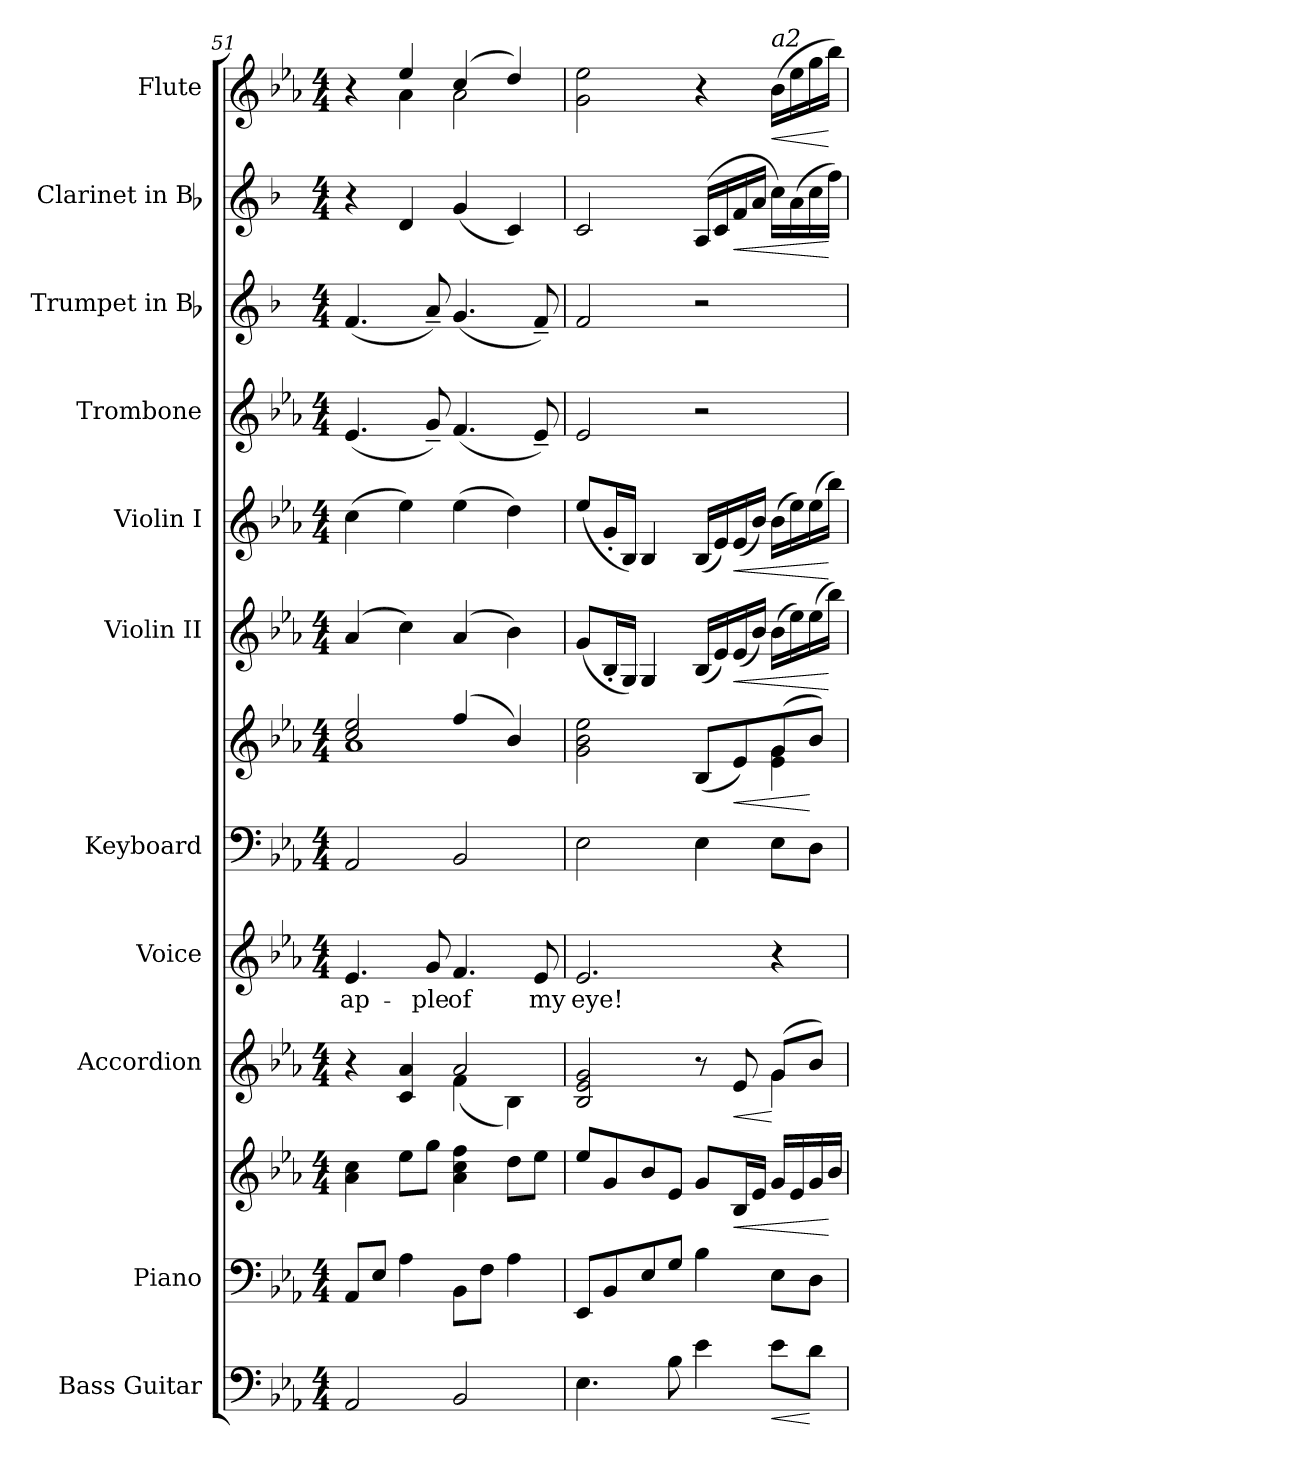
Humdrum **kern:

**kern	**dynam	**kern	**kern	**dynam	**kern	**dynam	**kern	**text	**kern	**kern	**dynam	**kern	**dynam	**kern	**dynam	**kern	**kern	**kern	**dynam	**kern	**dynam
*part11	*part11	*part10	*part10	*part10	*part9	*part9	*part8	*part8	*part7	*part7	*part7	*part6	*part6	*part5	*part5	*part4	*part3	*part2	*part2	*part1	*part1
*staff13	*staff13	*staff12	*staff11	*staff11/12	*staff10	*staff10	*staff9	*staff9	*staff8	*staff7	*staff7/8	*staff6	*staff6	*staff5	*staff5	*staff4	*staff3	*staff2	*staff2	*staff1	*staff1
*I"Bass Guitar	*	*I"Piano	*	*	*I"Accordion	*	*I"Voice	*	*I"Keyboard	*	*	*I"Violin II	*	*I"Violin I	*	*I"Trombone	*I"Trumpet in Bb	*I"Clarinet in Bb	*	*I"Flute	*
*I'Bass	*	*I'Pno.	*	*	*I'Accord.	*	*I'Voice	*	*I'Kbd.	*	*	*I'Vln. II	*	*I'Vln. I	*	*I'Tbn.	*I'Tpt.	*I'Cl.	*	*I'Fl.	*
!!LO:PB:g=z
*clefF4	*	*clefF4	*clefG2	*	*clefG2	*	*clefG2	*	*clefF4	*clefG2	*	*clefG2	*	*clefG2	*	*clefG2	*clefG2	*clefG2	*	*clefG2	*
*ITrd7c12	*	*	*	*	*	*	*	*	*	*	*	*	*	*	*	*ITrd8c14	*ITrd1c2	*ITrd1c2	*	*	*
*k[b-e-a-]	*	*k[b-e-a-]	*k[b-e-a-]	*	*k[b-e-a-]	*	*k[b-e-a-]	*	*k[b-e-a-]	*k[b-e-a-]	*	*k[b-e-a-]	*	*k[b-e-a-]	*	*k[b-e-a-]	*k[b-e-a-]	*k[b-e-a-]	*	*k[b-e-a-]	*
*E-:	*	*E-:	*E-:	*	*E-:	*	*E-:	*	*E-:	*E-:	*	*E-:	*	*E-:	*	*E-:	*E-:	*E-:	*	*E-:	*
*M4/4	*	*M4/4	*M4/4	*	*M4/4	*	*M4/4	*	*M4/4	*M4/4	*	*M4/4	*	*M4/4	*	*M4/4	*M4/4	*M4/4	*	*M4/4	*
=51	=51	=51	=51	=51	=51	=51	=51	=51	=51	=51	=51	=51	=51	=51	=51	=51	=51	=51	=51	=51	=51
*	*	*	*	*	*^	*	*	*	*	*	*	*	*	*	*	*	*	*	*	*	*
!	!	!	!	!	!	!	!	!	!LO:LY:b:color=#000000	!	!	!	!	!	!	!	!	!	!	!	!	!
*	*	*	*	*	*	*	*	*	*	*	*^	*	*	*	*	*	*	*	*	*	*^	*
2AAA-i/	.	8AA-i/L	4a-i\ 4cci	.	4r	2ryy	.	4.e-i/	ap-	2AA-i/	2cci/ 2ee-i	1a-i	.	(4a-i/	.	(4cci\	.	(4.E-i/	(4.e-i/	4r	.	4r	4ryy	.
.	.	8E-i/J	.	.	.	.	.	.	.	.	.	.	.	.	.	.	.	.	.	.	.	.	.	.
.	.	4A-i\	8ee-i\L	.	4ci/ 4a-i	.	.	.	.	.	.	.	.	4cci\)	.	4ee-i\)	.	.	.	4ci/	.	4ee-i/	4a-i\	.
!	!	!	!	!	!	!	!	!	!LO:LY:b:color=#000000	!	!	!	!	!	!	!	!	!	!	!	!	!	!	!
.	.	.	8ggi\J	.	.	.	.	8gi/	-ple	.	.	.	.	.	.	.	.	8G~i/)	8g~i/)	.	.	.	.	.
!	!	!	!	!	!	!	!	!	!LO:LY:b:color=#000000	!	!	!	!	!	!	!	!	!	!	!	!	!	!	!
2BBB-i/	.	8BB-i\L	4a-i\ 4cci 4ffi	.	2a-i/	(4fi\	.	4.fi/	of	2BB-i/	(4ffi/	.	.	(4a-i/	.	(4ee-i\	.	(4.Fi/	(4.fi/	(4fi/	.	(4cci/	2a-i\	.
.	.	8Fi\J	.	.	.	.	.	.	.	.	.	.	.	.	.	.	.	.	.	.	.	.	.	.
.	.	4A-i\	8ddi\L	.	.	4B-i\)	.	.	.	.	4b-i/)	.	.	4b-i\)	.	4ddi\)	.	.	.	4B-i/)	.	4ddi/)	.	.
!	!	!	!	!	!	!	!	!	!LO:LY:b:color=#000000	!	!	!	!	!	!	!	!	!	!	!	!	!	!	!
.	.	.	8ee-i\J	.	.	.	.	8e-i/	my	.	.	.	.	.	.	.	.	8E-~i/)	8e-~i/)	.	.	.	.	.
*	*	*	*	*	*	*	*	*	*	*	*	*	*	*	*	*	*	*	*	*	*	*v	*v	*
=52	=52	=52	=52	=52	=52	=52	=52	=52	=52	=52	=52	=52	=52	=52	=52	=52	=52	=52	=52	=52	=52	=52	=52
!	!	!	!	!	!	!	!	!	!LO:LY:b:color=#000000	!	!	!	!	!	!	!	!	!	!	!	!	!	!
4.EE-i\	.	8EE-i/L	8ee-i/L	.	2B-i/ 2e-i 2gi	2ryy	.	2.e-i/	eye!	2E-i\	2gi\ 2b-i 2ee-i	2ryy	.	(8gi/L	.	(8ee-i/L	.	2E-i/	2e-i/	2B-i/	.	2gi\ 2ee-i	.
.	.	8BB-i/	8gi/	.	.	.	.	.	.	.	.	.	.	16B-'i/L	.	16g'i/L	.	.	.	.	.	.	.
.	.	.	.	.	.	.	.	.	.	.	.	.	.	16Gi/JJ)	.	16B-i/JJ)	.	.	.	.	.	.	.
.	.	8E-i/	8b-i/	.	.	.	.	.	.	.	.	.	.	4Gi/	.	4B-i/	.	.	.	.	.	.	.
8BB-i\	.	8Gi/J	8e-i/J	.	.	.	.	.	.	.	.	.	.	.	.	.	.	.	.	.	.	.	.
4E-i\	.	4B-i\	8gi/L	.	8r	4ryy	.	.	.	4E-i\	(8B-i/L	4ryy	.	(16B-i/LL	.	(16B-i/LL	.	2r	2r	(16Gi/LL	.	4r	.
.	.	.	.	.	.	.	.	.	.	.	.	.	.	16e-i/)	.	16e-i/)	.	.	.	16B-i/	.	.	.
!	!	!	!	!LO:HP:b	!	!	!LO:HP:b	!	!	!	!	!	!LO:HP:b	!	!LO:HP:b	!	!LO:HP:b	!	!	!	!LO:HP:b	!	!
.	.	.	16B-i/L	<	8e-i/	.	<	.	.	.	8e-i/)	.	<	(16e-i/	<	(16e-i/	<	.	.	16e-i/	<	.	.
.	.	.	16e-i/JJ	.	.	.	.	.	.	.	.	.	.	16b-i/JJ)	.	16b-i/JJ)	.	.	.	16gi/JJ	.	.	.
!	!	!	!	!	!	!	!	!	!	!	!	!	!	!	!	!	!	!	!	!	!	!LO:TX:a:i:t=a2	!
!	!LO:HP:b	!	!	!	!	!	!	!	!	!	!	!	!	!	!	!	!	!	!	!	!	!	!LO:HP:b
8E-i\L	<	8E-i\L	16gi/LL	.	(8gi/L	4gi\	[	4r	.	8E-i\L	(8gi/	4e-i\ 4gi	.	(16b-i\LL	.	(16b-i\LL	.	.	.	16b-i\LL)	.	(16b-i\LL	<
.	.	.	16e-i/	.	.	.	.	.	.	.	.	.	.	16ee-i\)	.	16ee-i\)	.	.	.	(16gi\	.	16ee-i\	.
8Di\J	[	8Di\J	16gi/	.	8b-i/J)	.	.	.	.	8Di\J	8b-i/J)	.	[	(16ee-i\	.	(16ee-i\	.	.	.	16b-i\	.	16ggi\	.
.	.	.	16b-i/JJ	[	.	.	.	.	.	.	.	.	.	16bb-i\JJ)	[	16bb-i\JJ)	[	.	.	16ee-i\JJ)	[	16bb-i\JJ)	[
*	*	*	*	*	*v	*v	*	*	*	*	*v	*v	*	*	*	*	*	*	*	*	*	*	*
=	=	=	=	=	=	=	=	=	=	=	=	=	=	=	=	=	=	=	=	=	=
*-	*-	*-	*-	*-	*-	*-	*-	*-	*-	*-	*-	*-	*-	*-	*-	*-	*-	*-	*-	*-	*-
